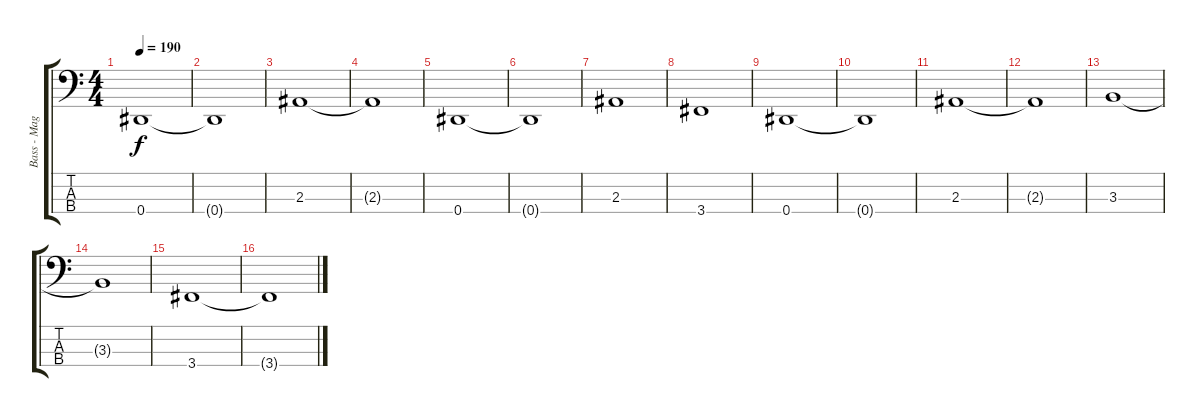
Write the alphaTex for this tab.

\track ("Bass - Magnus Rosén" "Bass - Mag") {instrument electricbassfinger}
\staff {score tabs}
\tuning (Gb2 Db2 Ab1 Eb1) {hide}
\ts (4 4)
\tempo 190
\clef f4
\ks c
0.4.1{dy f} |
0.4{t}.1 |
2.3.1 |
2.3{t}.1 |
0.4.1 |
0.4{t}.1 |
2.3.1 |
3.4.1 |
0.4.1 |
0.4{t}.1 |
2.3.1 |
2.3{t}.1 |
3.3.1 |
3.3{t}.1 |
3.4.1 |
3.4{t}.1
